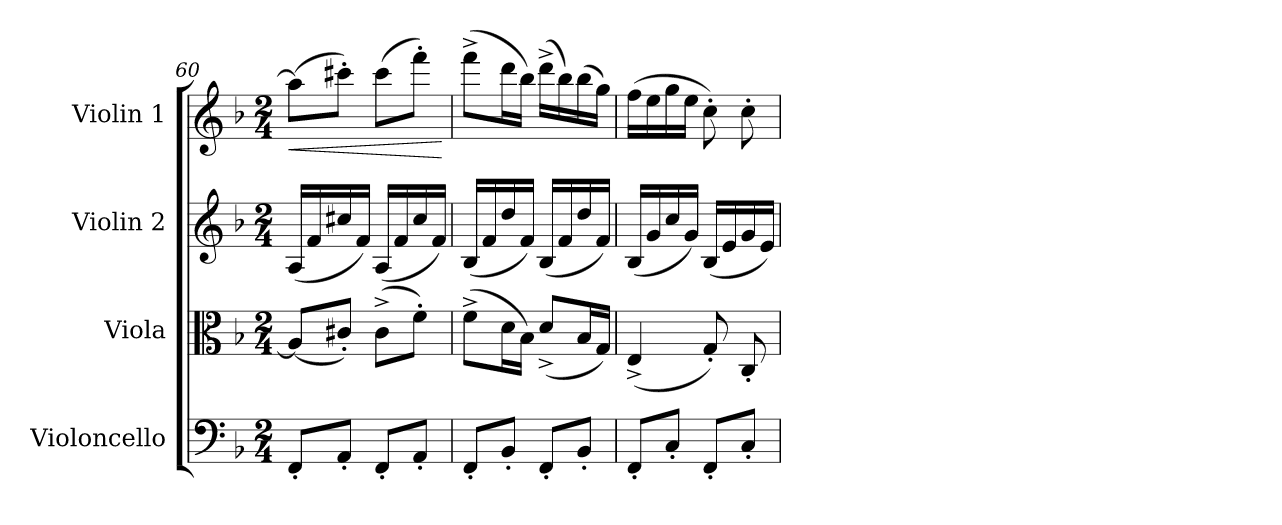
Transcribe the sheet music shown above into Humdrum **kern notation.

**kern	**kern	**kern	**kern	**dynam
*part4	*part3	*part2	*part1	*part1
*staff4	*staff3	*staff2	*staff1	*staff1
*I"Violoncello	*I"Viola	*I"Violin 2	*I"Violin 1	*
*I'Vc	*I'Vla	*I'Vln	*I'Vln	*
*clefF4	*clefC3	*clefG2	*clefG2	*
*k[b-]	*k[b-]	*k[b-]	*k[b-]	*
*M2/4	*M2/4	*M2/4	*M2/4	*
=60	=60	=60	=60	=60
!	!	!	!	!LO:HP:b
8FF'/L	(8A/L]	(16A/LL	(8aa\L]	<
.	.	16f/	.	.
8AA'/J	8c#X'/J)	16cc#X/	8ccc#X'\J)	.
.	.	16f/JJ)	.	.
8FF'/L	(8c#^\L	(16A/LL	(8ccc#\L	.
.	.	16f/	.	.
8AA'/J	8f'\J)	16cc#/	8fff'\J)	.
.	.	16f/JJ)	.	.
.	.	.	.	[
!!LO:LB:g=z
=61	=61	=61	=61	=61
8FF'/L	(8f^\L	(16B-/LL	(8fff^\L	.
.	.	16f/	.	.
8BB-'/J	16d\L	16dd/	16ddd\L	.
.	16B-\JJ)	16f/JJ)	16bb-\JJ)	.
8FF'/L	(8d^/L	(16B-/LL	(16ddd^\LL	.
.	.	16f/	16bb-\)	.
8BB-'/J	16B-/L	16dd/	(16bb-\	.
.	16G/JJ)	16f/JJ)	16gg\JJ)	.
=62	=62	=62	=62	=62
8FF'/L	(4E^/	(16B-/LL	(16ff\LL	.
.	.	16g/	16ee\	.
8C'/J	.	16cc/	16gg\	.
.	.	16g/JJ)	16ee\JJ	.
8FF'/L	8G'/)	(16B-/LL	8cc'\)	.
.	.	16e/	.	.
8C'/J	8C'/	16g/	8cc'\	.
.	.	16e/JJ)	.	.
=	=	=	=	=
*-	*-	*-	*-	*-
